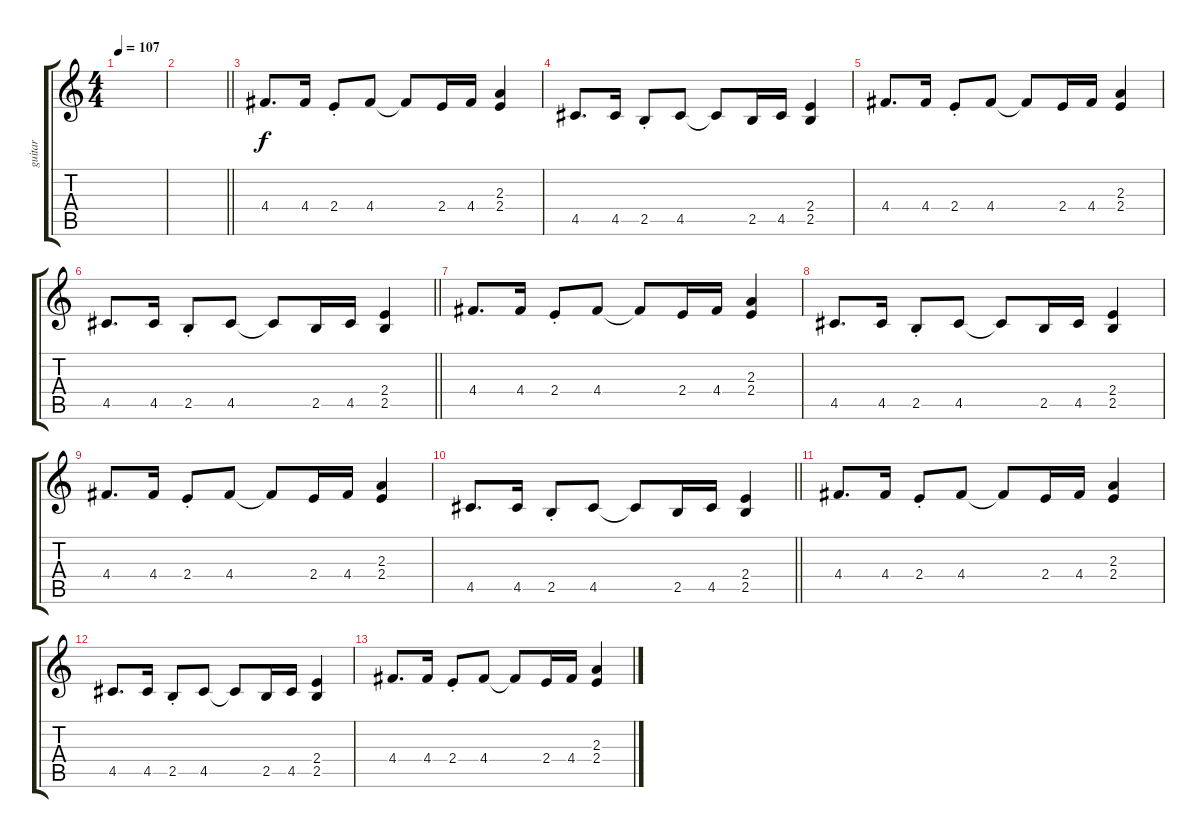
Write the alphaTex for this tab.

\track ("guitar" "guitar") {instrument overdrivenguitar}
\staff {score tabs}
\tuning (E4 B3 G3 D3 A2 E2) {hide}
\ts (4 4)
\tempo 107
\clef g2
\ks c
|
\barLineRight lightlight
|
4.4.8{d volume 10} 4.4.16 2.4{st}.8 4.4.8 4.4{t}.8 2.4.16 4.4.16 (2.3 2.4).4 |
4.5.8{d} 4.5.16 2.5{st}.8 4.5.8 4.5{t}.8 2.5.16 4.5.16 (2.4 2.5).4 |
4.4.8{d} 4.4.16 2.4{st}.8 4.4.8 4.4{t}.8 2.4.16 4.4.16 (2.3 2.4).4 |
\barLineRight lightlight
4.5.8{d} 4.5.16 2.5{st}.8 4.5.8 4.5{t}.8 2.5.16 4.5.16 (2.4 2.5).4 |
4.4.8{d} 4.4.16 2.4{st}.8 4.4.8 4.4{t}.8 2.4.16 4.4.16 (2.3 2.4).4 |
4.5.8{d} 4.5.16 2.5{st}.8 4.5.8 4.5{t}.8 2.5.16 4.5.16 (2.4 2.5).4 |
4.4.8{d} 4.4.16 2.4{st}.8 4.4.8 4.4{t}.8 2.4.16 4.4.16 (2.3 2.4).4 |
\barLineRight lightlight
4.5.8{d} 4.5.16 2.5{st}.8 4.5.8 4.5{t}.8 2.5.16 4.5.16 (2.4 2.5).4 |
4.4.8{d volume 1} 4.4.16 2.4{st}.8 4.4.8 4.4{t}.8 2.4.16 4.4.16 (2.3 2.4).4 |
4.5.8{d} 4.5.16 2.5{st}.8 4.5.8 4.5{t}.8 2.5.16 4.5.16 (2.4 2.5).4 |
4.4.8{d} 4.4.16 2.4{st}.8 4.4.8 4.4{t}.8 2.4.16 4.4.16 (2.3 2.4).4
